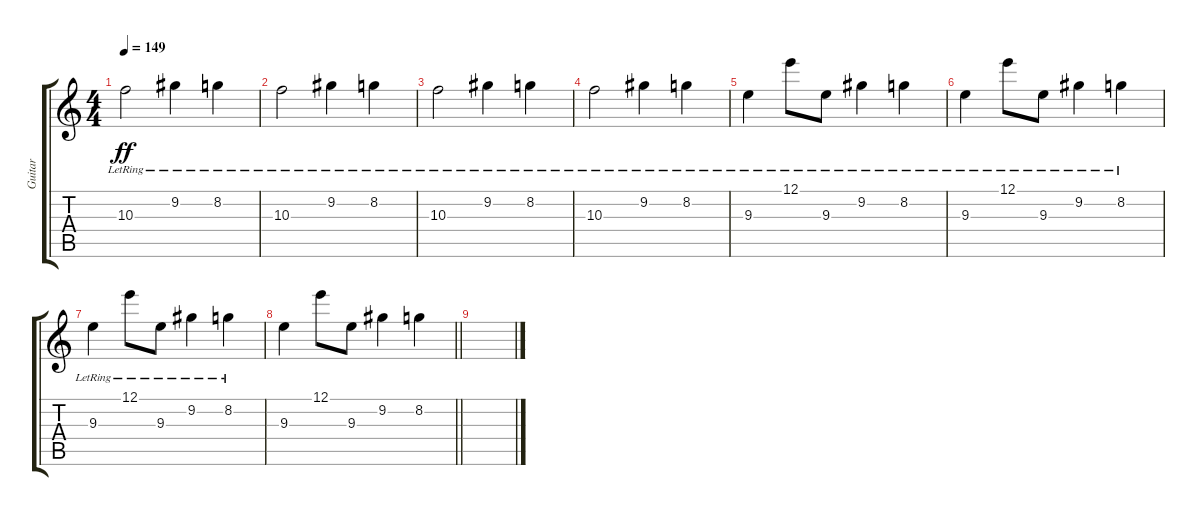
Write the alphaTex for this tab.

\track ("Guitar" "Guitar") {instrument distortionguitar}
\staff {score tabs}
\tuning (E4 B3 G3 D3 A2 E2) {hide}
\ts (4 4)
\tempo 149
\clef g2
\ks c
10.3{lr}.2{dy ff} 9.2{lr}.4 8.2{lr}.4 |
10.3{lr}.2 9.2{lr}.4 8.2{lr}.4 |
10.3{lr}.2 9.2{lr}.4 8.2{lr}.4 |
10.3{lr}.2 9.2{lr}.4 8.2{lr}.4 |
9.3{lr}.4 12.1{lr}.8 9.3{lr}.8 9.2{lr}.4 8.2{lr}.4 |
9.3{lr}.4 12.1{lr}.8 9.3{lr}.8 9.2{lr}.4 8.2{lr}.4 |
9.3{lr}.4 12.1{lr}.8 9.3{lr}.8 9.2{lr}.4 8.2{lr}.4 |
\barLineRight lightlight
9.3.4 12.1.8 9.3.8 9.2.4 8.2.4 |
\section ("" "")
